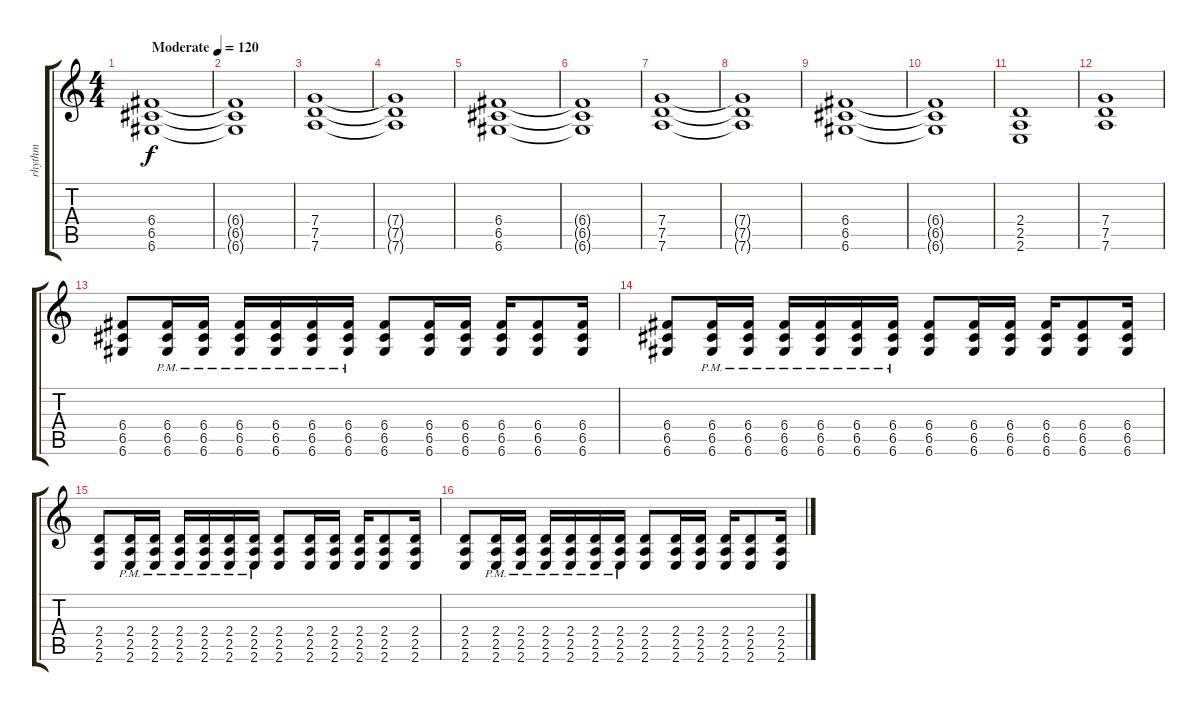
\track ("rhythm" "rhythm") {instrument distortionguitar}
\staff {score tabs}
\tuning (D4 A3 F3 C3 G2 D2) {hide}
\ts (4 4)
\tempo (120 "Moderate")
\clef g2
\ks c
(6.4 6.5 6.6).1{dy f instrument distortionguitar} |
(6.4{t} 6.5{t} 6.6{t}).1 |
(7.4 7.5 7.6).1 |
(7.4{t} 7.5{t} 7.6{t}).1 |
(6.4 6.5 6.6).1 |
(6.4{t} 6.5{t} 6.6{t}).1 |
(7.4 7.5 7.6).1 |
(7.4{t} 7.5{t} 7.6{t}).1 |
(6.4 6.5 6.6).1 |
(6.4{t} 6.5{t} 6.6{t}).1 |
(2.4 2.5 2.6).1 |
(7.4 7.5 7.6).1 |
(6.4 6.5 6.6).8 (6.4{pm} 6.5{pm} 6.6{pm}).16 (6.4{pm} 6.5{pm} 6.6{pm}).16 (6.4{pm} 6.5{pm} 6.6{pm}).16 (6.4{pm} 6.5{pm} 6.6{pm}).16 (6.4{pm} 6.5{pm} 6.6{pm}).16 (6.4{pm} 6.5{pm} 6.6{pm}).16 (6.4 6.5 6.6).8 (6.4 6.5 6.6).16 (6.4 6.5 6.6).16 (6.4 6.5 6.6).16 (6.4 6.5 6.6).8 (6.4 6.5 6.6).16 |
(6.4 6.5 6.6).8 (6.4{pm} 6.5{pm} 6.6{pm}).16 (6.4{pm} 6.5{pm} 6.6{pm}).16 (6.4{pm} 6.5{pm} 6.6{pm}).16 (6.4{pm} 6.5{pm} 6.6{pm}).16 (6.4{pm} 6.5{pm} 6.6{pm}).16 (6.4{pm} 6.5{pm} 6.6{pm}).16 (6.4 6.5 6.6).8 (6.4 6.5 6.6).16 (6.4 6.5 6.6).16 (6.4 6.5 6.6).16 (6.4 6.5 6.6).8 (6.4 6.5 6.6).16 |
(2.4 2.5 2.6).8 (2.4{pm} 2.5{pm} 2.6{pm}).16 (2.4{pm} 2.5{pm} 2.6{pm}).16 (2.4{pm} 2.5{pm} 2.6{pm}).16 (2.4{pm} 2.5{pm} 2.6{pm}).16 (2.4{pm} 2.5{pm} 2.6{pm}).16 (2.4{pm} 2.5{pm} 2.6{pm}).16 (2.4 2.5 2.6).8 (2.4 2.5 2.6).16 (2.4 2.5 2.6).16 (2.4 2.5 2.6).16 (2.4 2.5 2.6).8 (2.4 2.5 2.6).16 |
(2.4 2.5 2.6).8 (2.4{pm} 2.5{pm} 2.6{pm}).16 (2.4{pm} 2.5{pm} 2.6{pm}).16 (2.4{pm} 2.5{pm} 2.6{pm}).16 (2.4{pm} 2.5{pm} 2.6{pm}).16 (2.4{pm} 2.5{pm} 2.6{pm}).16 (2.4{pm} 2.5{pm} 2.6{pm}).16 (2.4 2.5 2.6).8 (2.4 2.5 2.6).16 (2.4 2.5 2.6).16 (2.4 2.5 2.6).16 (2.4 2.5 2.6).8 (2.4 2.5 2.6).16
